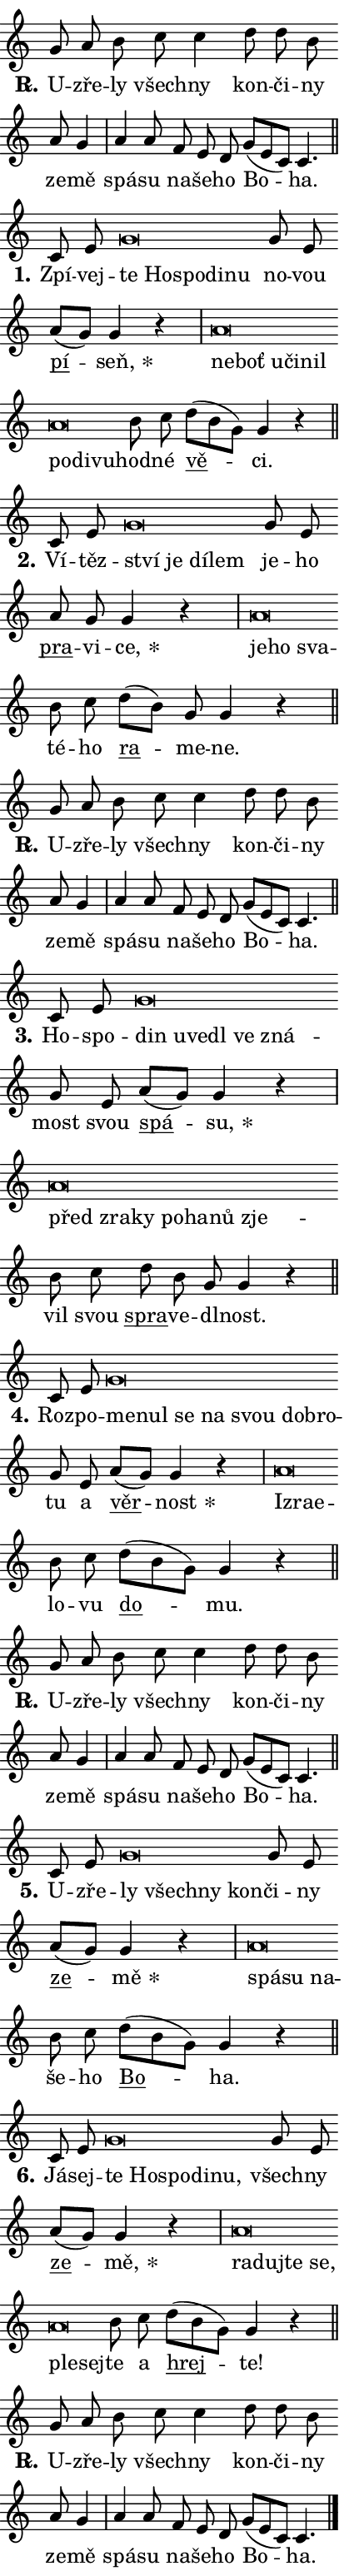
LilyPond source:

\version "2.24.0"
\header { tagline = "" }
\paper {
  indent = 0\cm
  top-margin = 0\cm
  right-margin = 0.13\cm % to fit lyric hyphens
  bottom-margin = 0\cm
  left-margin = 0\cm
  paper-width = 7\cm
  page-breaking = #ly:one-page-breaking
  system-system-spacing.basic-distance = #11
  score-system-spacing.basic-distance = #11
  ragged-last = ##f
}


%% Author: Thomas Morley
%% https://lists.gnu.org/archive/html/lilypond-user/2020-05/msg00002.html
#(define (line-position grob)
"Returns position of @var[grob} in current system:
   @code{'start}, if at first time-step
   @code{'end}, if at last time-step
   @code{'middle} otherwise
"
  (let* ((col (ly:item-get-column grob))
         (ln (ly:grob-object col 'left-neighbor))
         (rn (ly:grob-object col 'right-neighbor))
         (col-to-check-left (if (ly:grob? ln) ln col))
         (col-to-check-right (if (ly:grob? rn) rn col))
         (break-dir-left
           (and
             (ly:grob-property col-to-check-left 'non-musical #f)
             (ly:item-break-dir col-to-check-left)))
         (break-dir-right
           (and
             (ly:grob-property col-to-check-right 'non-musical #f)
             (ly:item-break-dir col-to-check-right))))
        (cond ((eqv? 1 break-dir-left) 'start)
              ((eqv? -1 break-dir-right) 'end)
              (else 'middle))))

#(define (tranparent-at-line-position vctor)
  (lambda (grob)
  "Relying on @code{line-position} select the relevant enry from @var{vctor}.
Used to determine transparency,"
    (case (line-position grob)
      ((end) (not (vector-ref vctor 0)))
      ((middle) (not (vector-ref vctor 1)))
      ((start) (not (vector-ref vctor 2))))))

noteHeadBreakVisibility =
#(define-music-function (break-visibility)(vector?)
"Makes @code{NoteHead}s transparent relying on @var{break-visibility}"
#{
  \override NoteHead.transparent =
    #(tranparent-at-line-position break-visibility)
#})

#(define delete-ledgers-for-transparent-note-heads
  (lambda (grob)
    "Reads whether a @code{NoteHead} is transparent.
If so this @code{NoteHead} is removed from @code{'note-heads} from
@var{grob}, which is supposed to be @code{LedgerLineSpanner}.
As a result ledgers are not printed for this @code{NoteHead}"
    (let* ((nhds-array (ly:grob-object grob 'note-heads))
           (nhds-list
             (if (ly:grob-array? nhds-array)
                 (ly:grob-array->list nhds-array)
                 '()))
           ;; Relies on the transparent-property being done before
           ;; Staff.LedgerLineSpanner.after-line-breaking is executed.
           ;; This is fragile ...
           (to-keep
             (remove
               (lambda (nhd)
                 (ly:grob-property nhd 'transparent #f))
               nhds-list)))
      ;; TODO find a better method to iterate over grob-arrays, similiar
      ;; to filter/remove etc for lists
      ;; For now rebuilt from scratch
      (set! (ly:grob-object grob 'note-heads)  '())
      (for-each
        (lambda (nhd)
          (ly:pointer-group-interface::add-grob grob 'note-heads nhd))
        to-keep))))

squashNotes = {
  \override NoteHead.X-extent = #'(-0.2 . 0.2)
  \override NoteHead.Y-extent = #'(-0.75 . 0)
  \override NoteHead.stencil =
    #(lambda (grob)
       (let ((pos (ly:grob-property grob 'staff-position)))
         (begin
           (if (< pos -7) (display "ERROR: Lower brevis then expected\n") (display "OK: Expected brevis position\n"))
           (if (<= pos -6) ly:text-interface::print ly:note-head::print))))
}
unSquashNotes = {
  \revert NoteHead.X-extent
  \revert NoteHead.Y-extent
  \revert NoteHead.stencil
}

hideNotes = \noteHeadBreakVisibility #begin-of-line-visible
unHideNotes = \noteHeadBreakVisibility #all-visible

% work-around for resetting accidentals
% https://lilypond.org/doc/v2.23/Documentation/notation/displaying-rhythms#unmetered-music
cadenzaMeasure = {
  \cadenzaOff
  \partial 1024 s1024
  \cadenzaOn
}

#(define-markup-command (accent layout props text) (markup?)
  "Underline accented syllable"
  (interpret-markup layout props
    #{\markup \override #'(offset . 4.3) \underline { #text }#}))

responsum = \markup \concat {
  "R" \hspace #-1.05 \path #0.1 #'((moveto 0 0.07) (lineto 0.9 0.8)) \hspace #0.05 "."
}

spaceSize = #0.6828661417322834 % exact space size for TeX Gyre Schola

\layout {
  \context {
    \Staff
    \remove "Time_signature_engraver"
    \override LedgerLineSpanner.after-line-breaking = #delete-ledgers-for-transparent-note-heads
  }
  \context {
    \Lyrics {
      \override LyricSpace.minimum-distance = \spaceSize
      \override LyricText.font-name = #"TeX Gyre Schola"
      \override LyricText.font-size = 1
      \override StanzaNumber.font-name = #"TeX Gyre Schola Bold"
      \override StanzaNumber.font-size = 1
    }
  }
  \context {
    \Score 
    \override NoteHead.text =
      #(lambda (grob) 
        (let ((pos (ly:grob-property grob 'staff-position)))
          #{\markup {
            \combine
              \halign #-0.55 \raise #(if (= pos -6) 0 0.5) \override #'(thickness . 2) \draw-line #'(3.2 . 0)
              \musicglyph "noteheads.sM1"
          }#}))
  }
}

% magnetic-lyrics.ily
%
%   written by
%     Jean Abou Samra <jean@abou-samra.fr>
%     Werner Lemberg <wl@gnu.org>
%
%   adapted by
%     Jiri Hon <jiri.hon@gmail.com>
%
% Version 2022-Apr-15

% https://www.mail-archive.com/lilypond-user@gnu.org/msg149350.html

#(define (Left_hyphen_pointer_engraver context)
   "Collect syllable-hyphen-syllable occurrences in lyrics and store
them in properties.  This engraver only looks to the left.  For
example, if the lyrics input is @code{foo -- bar}, it does the
following.

@itemize @bullet
@item
Set the @code{text} property of the @code{LyricHyphen} grob between
@q{foo} and @q{bar} to @code{foo}.

@item
Set the @code{left-hyphen} property of the @code{LyricText} grob with
text @q{foo} to the @code{LyricHyphen} grob between @q{foo} and
@q{bar}.
@end itemize

Use this auxiliary engraver in combination with the
@code{lyric-@/text::@/apply-@/magnetic-@/offset!} hook."
   (let ((hyphen #f)
         (text #f))
     (make-engraver
      (acknowledgers
       ((lyric-syllable-interface engraver grob source-engraver)
        (set! text grob)))
      (end-acknowledgers
       ((lyric-hyphen-interface engraver grob source-engraver)
        ;(when (not (grob::has-interface grob 'lyric-space-interface))
          (set! hyphen grob)));)
      ((stop-translation-timestep engraver)
       (when (and text hyphen)
         (ly:grob-set-object! text 'left-hyphen hyphen))
       (set! text #f)
       (set! hyphen #f)))))

#(define (lyric-text::apply-magnetic-offset! grob)
   "If the space between two syllables is less than the value in
property @code{LyricText@/.details@/.squash-threshold}, move the right
syllable to the left so that it gets concatenated with the left
syllable.

Use this function as a hook for
@code{LyricText@/.after-@/line-@/breaking} if the
@code{Left_@/hyphen_@/pointer_@/engraver} is active."
   (let ((hyphen (ly:grob-object grob 'left-hyphen #f)))
     (when hyphen
       (let ((left-text (ly:spanner-bound hyphen LEFT)))
         (when (grob::has-interface left-text 'lyric-syllable-interface)
           (let* ((common (ly:grob-common-refpoint grob left-text X))
                  (this-x-ext (ly:grob-extent grob common X))
                  (left-x-ext
                   (begin
                     ;; Trigger magnetism for left-text.
                     (ly:grob-property left-text 'after-line-breaking)
                     (ly:grob-extent left-text common X)))
                  ;; `delta` is the gap width between two syllables.
                  (delta (- (interval-start this-x-ext)
                            (interval-end left-x-ext)))
                  (details (ly:grob-property grob 'details))
                  (threshold (assoc-get 'squash-threshold details 0.2)))
             (when (< delta threshold)
               (let* (;; We have to manipulate the input text so that
                      ;; ligatures crossing syllable boundaries are not
                      ;; disabled.  For languages based on the Latin
                      ;; script this is essentially a beautification.
                      ;; However, for non-Western scripts it can be a
                      ;; necessity.
                      (lt (ly:grob-property left-text 'text))
                      (rt (ly:grob-property grob 'text))
                      (is-space (grob::has-interface hyphen 'lyric-space-interface))
                      (space (if is-space " " ""))
                      (extra-delta (if is-space spaceSize 0))
                      ;; Append new syllable.
                      (ltrt-space (if (and (string? lt) (string? rt))
                                (string-append lt space rt)
                                (make-concat-markup (list lt space rt))))
                      ;; Right-align `ltrt` to the right side.
                      (ltrt-space-markup (grob-interpret-markup
                               grob
                               (make-translate-markup
                                (cons (interval-length this-x-ext) 0)
                                (make-right-align-markup ltrt-space)))))
                 (begin
                   ;; Don't print `left-text`.
                   (ly:grob-set-property! left-text 'stencil #f)
                   ;; Set text and stencil (which holds all collected
                   ;; syllables so far) and shift it to the left.
                   (ly:grob-set-property! grob 'text ltrt-space)
                   (ly:grob-set-property! grob 'stencil ltrt-space-markup)
                   (ly:grob-translate-axis! grob (- (- delta extra-delta)) X))))))))))


#(define (lyric-hyphen::displace-bounds-first grob)
   ;; Make very sure this callback isn't triggered too early.
   (let ((left (ly:spanner-bound grob LEFT))
         (right (ly:spanner-bound grob RIGHT)))
     (ly:grob-property left 'after-line-breaking)
     (ly:grob-property right 'after-line-breaking)
     (ly:lyric-hyphen::print grob)))

squashThreshold = #0.4

\layout {
  \context {
    \Lyrics
    \consists #Left_hyphen_pointer_engraver
    \override LyricText.after-line-breaking =
      #lyric-text::apply-magnetic-offset!
    \override LyricHyphen.stencil = #lyric-hyphen::displace-bounds-first
    \override LyricText.details.squash-threshold = \squashThreshold
    \override LyricHyphen.minimum-distance = 0
    \override LyricHyphen.minimum-length = \squashThreshold
  }
}

squashText = \override LyricText.details.squash-threshold = 9999
unSquashText = \override LyricText.details.squash-threshold = \squashThreshold

leftText = \override LyricText.self-alignment-X = #LEFT
unLeftText = \revert LyricText.self-alignment-X

starOffset = #(lambda (grob) 
                (let ((x_offset (ly:self-alignment-interface::aligned-on-x-parent grob)))
                  (if (= x_offset 0) 0 (+ x_offset 1.2))))

star = #(define-music-function (syllable)(string?)
"Append star separator at the end of a syllable"
#{
  \once \override LyricText.X-offset = #starOffset
  \lyricmode { \markup {
    #syllable
    \override #'((font-name . "TeX Gyre Schola Bold")) \hspace #0.2 \lower #0.65 \larger "*"
  } }
#})

starAccent = #(define-music-function (syllable)(string?)
"Append star separator at the end of a syllable and make accent"
#{
  \once \override LyricText.X-offset = #starOffset
  \lyricmode { \markup {
    \accent #syllable
    \override #'((font-name . "TeX Gyre Schola Bold")) \hspace #0.2 \lower #0.65 \larger "*"
  } }
#})

breath = #(define-music-function (syllable)(string?)
"Append breathing indicator at the end of a syllable"
#{
  \lyricmode { \markup { #syllable "+" } }
#})

optionalBreath = #(define-music-function (syllable)(string?)
"Append optional breathing indicator at the end of a syllable"
#{
  \lyricmode { \markup { #syllable "(+)" } }
#})


\score {
    <<
        \new Voice = "melody" { \cadenzaOn \key c \major \relative { g'8 a b c c4 \bar "" d8 d b \bar "" a g4 \cadenzaMeasure \bar "|" a a8 \bar "" f e d \bar "" g[( e c)] c4. \cadenzaMeasure \bar "||" \break } }
        \new Lyrics \lyricsto "melody" { \lyricmode { \set stanza = \responsum
U -- zře -- ly všech -- ny kon -- či -- ny ze -- mě spá -- su na -- še -- ho Bo -- ha. } }
    >>
    \layout {}
}

\score {
    <<
        \new Voice = "melody" { \cadenzaOn \key c \major \relative { c'8 e \squashNotes g\breve*1/16 \hideNotes \breve*1/16 \bar "" \breve*1/16 \bar "" \breve*1/16 \breve*1/16 \bar "" \unHideNotes \unSquashNotes g8 e \bar "" a[(g)] g4 r \cadenzaMeasure \bar "|" \squashNotes a\breve*1/16 \hideNotes \breve*1/16 \bar "" \breve*1/16 \bar "" \breve*1/16 \bar "" \breve*1/16 \bar "" \breve*1/16 \bar "" \breve*1/16 \breve*1/16 \bar "" \unHideNotes \unSquashNotes b8 c \bar "" d[( b g)] g4 r \cadenzaMeasure \bar "||" \break } }
        \new Lyrics \lyricsto "melody" { \lyricmode { \set stanza = "1."
Zpí -- vej -- \leftText te \squashText Ho -- spo -- di -- nu \unLeftText \unSquashText no -- vou \markup \accent pí -- \star seň, \leftText ne -- \squashText boť u -- či -- nil po -- di -- vu -- \unLeftText \unSquashText hod -- né \markup \accent vě -- ci. } }
    >>
    \layout {}
}

\score {
    <<
        \new Voice = "melody" { \cadenzaOn \key c \major \relative { c'8 e \squashNotes g\breve*1/16 \hideNotes \breve*1/16 \bar "" \breve*1/16 \breve*1/16 \bar "" \unHideNotes \unSquashNotes g8 e \bar "" a g g4 r \cadenzaMeasure \bar "|" \squashNotes a\breve*1/16 \hideNotes \breve*1/16 \breve*1/16 \bar "" \unHideNotes \unSquashNotes b8 c \bar "" d[( b)] g g4 r \cadenzaMeasure \bar "||" \break } }
        \new Lyrics \lyricsto "melody" { \lyricmode { \set stanza = "2."
Ví -- těz -- \leftText ství \squashText je dí -- lem \unLeftText \unSquashText je -- ho \markup \accent pra -- vi -- \star ce, \leftText je -- \squashText ho sva -- \unLeftText \unSquashText té -- ho \markup \accent ra -- me -- ne. } }
    >>
    \layout {}
}

\score {
    <<
        \new Voice = "melody" { \cadenzaOn \key c \major \relative { g'8 a b c c4 \bar "" d8 d b \bar "" a g4 \cadenzaMeasure \bar "|" a a8 \bar "" f e d \bar "" g[( e c)] c4. \cadenzaMeasure \bar "||" \break } }
        \new Lyrics \lyricsto "melody" { \lyricmode { \set stanza = \responsum
U -- zře -- ly všech -- ny kon -- či -- ny ze -- mě spá -- su na -- še -- ho Bo -- ha. } }
    >>
    \layout {}
}

\score {
    <<
        \new Voice = "melody" { \cadenzaOn \key c \major \relative { c'8 e \squashNotes g\breve*1/16 \hideNotes \breve*1/16 \bar "" \breve*1/16 \bar "" \breve*1/16 \bar "" \breve*1/16 \breve*1/16 \bar "" \unHideNotes \unSquashNotes g8 e \bar "" a[(g)] g4 r \cadenzaMeasure \bar "|" \squashNotes a\breve*1/16 \hideNotes \breve*1/16 \bar "" \breve*1/16 \bar "" \breve*1/16 \bar "" \breve*1/16 \bar "" \breve*1/16 \breve*1/16 \bar "" \unHideNotes \unSquashNotes b8 c \bar "" d b g g4 r \cadenzaMeasure \bar "||" \break } }
        \new Lyrics \lyricsto "melody" { \lyricmode { \set stanza = "3."
Ho -- spo -- \leftText din \squashText u -- ve -- dl ve zná -- \unLeftText \unSquashText most svou \markup \accent spá -- \star su, \leftText před \squashText zra -- ky po -- ha -- nů zje -- \unLeftText \unSquashText vil svou \markup \accent spra -- ve -- dl -- nost. } }
    >>
    \layout {}
}

\score {
    <<
        \new Voice = "melody" { \cadenzaOn \key c \major \relative { c'8 e \squashNotes g\breve*1/16 \hideNotes \breve*1/16 \bar "" \breve*1/16 \bar "" \breve*1/16 \bar "" \breve*1/16 \bar "" \breve*1/16 \breve*1/16 \bar "" \unHideNotes \unSquashNotes g8 e \bar "" a[(g)] g4 r \cadenzaMeasure \bar "|" \squashNotes a\breve*1/16 \hideNotes \breve*1/16 \breve*1/16 \bar "" \unHideNotes \unSquashNotes b8 c \bar "" d[( b g)] g4 r \cadenzaMeasure \bar "||" \break } }
        \new Lyrics \lyricsto "melody" { \lyricmode { \set stanza = "4."
Roz -- po -- \leftText me -- \squashText nul se na svou dob -- ro -- \unLeftText \unSquashText tu a \markup \accent věr -- \star nost \leftText Iz -- \squashText ra -- e -- \unLeftText \unSquashText lo -- vu \markup \accent do -- mu. } }
    >>
    \layout {}
}

\score {
    <<
        \new Voice = "melody" { \cadenzaOn \key c \major \relative { g'8 a b c c4 \bar "" d8 d b \bar "" a g4 \cadenzaMeasure \bar "|" a a8 \bar "" f e d \bar "" g[( e c)] c4. \cadenzaMeasure \bar "||" \break } }
        \new Lyrics \lyricsto "melody" { \lyricmode { \set stanza = \responsum
U -- zře -- ly všech -- ny kon -- či -- ny ze -- mě spá -- su na -- še -- ho Bo -- ha. } }
    >>
    \layout {}
}

\score {
    <<
        \new Voice = "melody" { \cadenzaOn \key c \major \relative { c'8 e \squashNotes g\breve*1/16 \hideNotes \breve*1/16 \bar "" \breve*1/16 \breve*1/16 \bar "" \unHideNotes \unSquashNotes g8 e \bar "" a[(g)] g4 r \cadenzaMeasure \bar "|" \squashNotes a\breve*1/16 \hideNotes \breve*1/16 \breve*1/16 \bar "" \unHideNotes \unSquashNotes b8 c \bar "" d[( b g)] g4 r \cadenzaMeasure \bar "||" \break } }
        \new Lyrics \lyricsto "melody" { \lyricmode { \set stanza = "5."
U -- zře -- \leftText ly \squashText všech -- ny kon -- \unLeftText \unSquashText či -- ny \markup \accent ze -- \star mě \leftText spá -- \squashText su na -- \unLeftText \unSquashText še -- ho \markup \accent Bo -- ha. } }
    >>
    \layout {}
}

\score {
    <<
        \new Voice = "melody" { \cadenzaOn \key c \major \relative { c'8 e \squashNotes g\breve*1/16 \hideNotes \breve*1/16 \bar "" \breve*1/16 \bar "" \breve*1/16 \breve*1/16 \bar "" \unHideNotes \unSquashNotes g8 e \bar "" a[(g)] g4 r \cadenzaMeasure \bar "|" \squashNotes a\breve*1/16 \hideNotes \breve*1/16 \bar "" \breve*1/16 \bar "" \breve*1/16 \bar "" \breve*1/16 \breve*1/16 \bar "" \unHideNotes \unSquashNotes b8 c \bar "" d[( b g)] g4 r \cadenzaMeasure \bar "||" \break } }
        \new Lyrics \lyricsto "melody" { \lyricmode { \set stanza = "6."
Já -- sej -- \leftText te \squashText Ho -- spo -- di -- nu, \unLeftText \unSquashText všech -- ny \markup \accent ze -- \star mě, \leftText ra -- \squashText duj -- te se, ple -- sej -- \unLeftText \unSquashText te a \markup \accent hrej -- te! } }
    >>
    \layout {}
}

\score {
    <<
        \new Voice = "melody" { \cadenzaOn \key c \major \relative { g'8 a b c c4 \bar "" d8 d b \bar "" a g4 \cadenzaMeasure \bar "|" a a8 \bar "" f e d \bar "" g[( e c)] c4. \cadenzaMeasure \bar "||" \break } \bar "|." }
        \new Lyrics \lyricsto "melody" { \lyricmode { \set stanza = \responsum
U -- zře -- ly všech -- ny kon -- či -- ny ze -- mě spá -- su na -- še -- ho Bo -- ha. } }
    >>
    \layout {}
}
